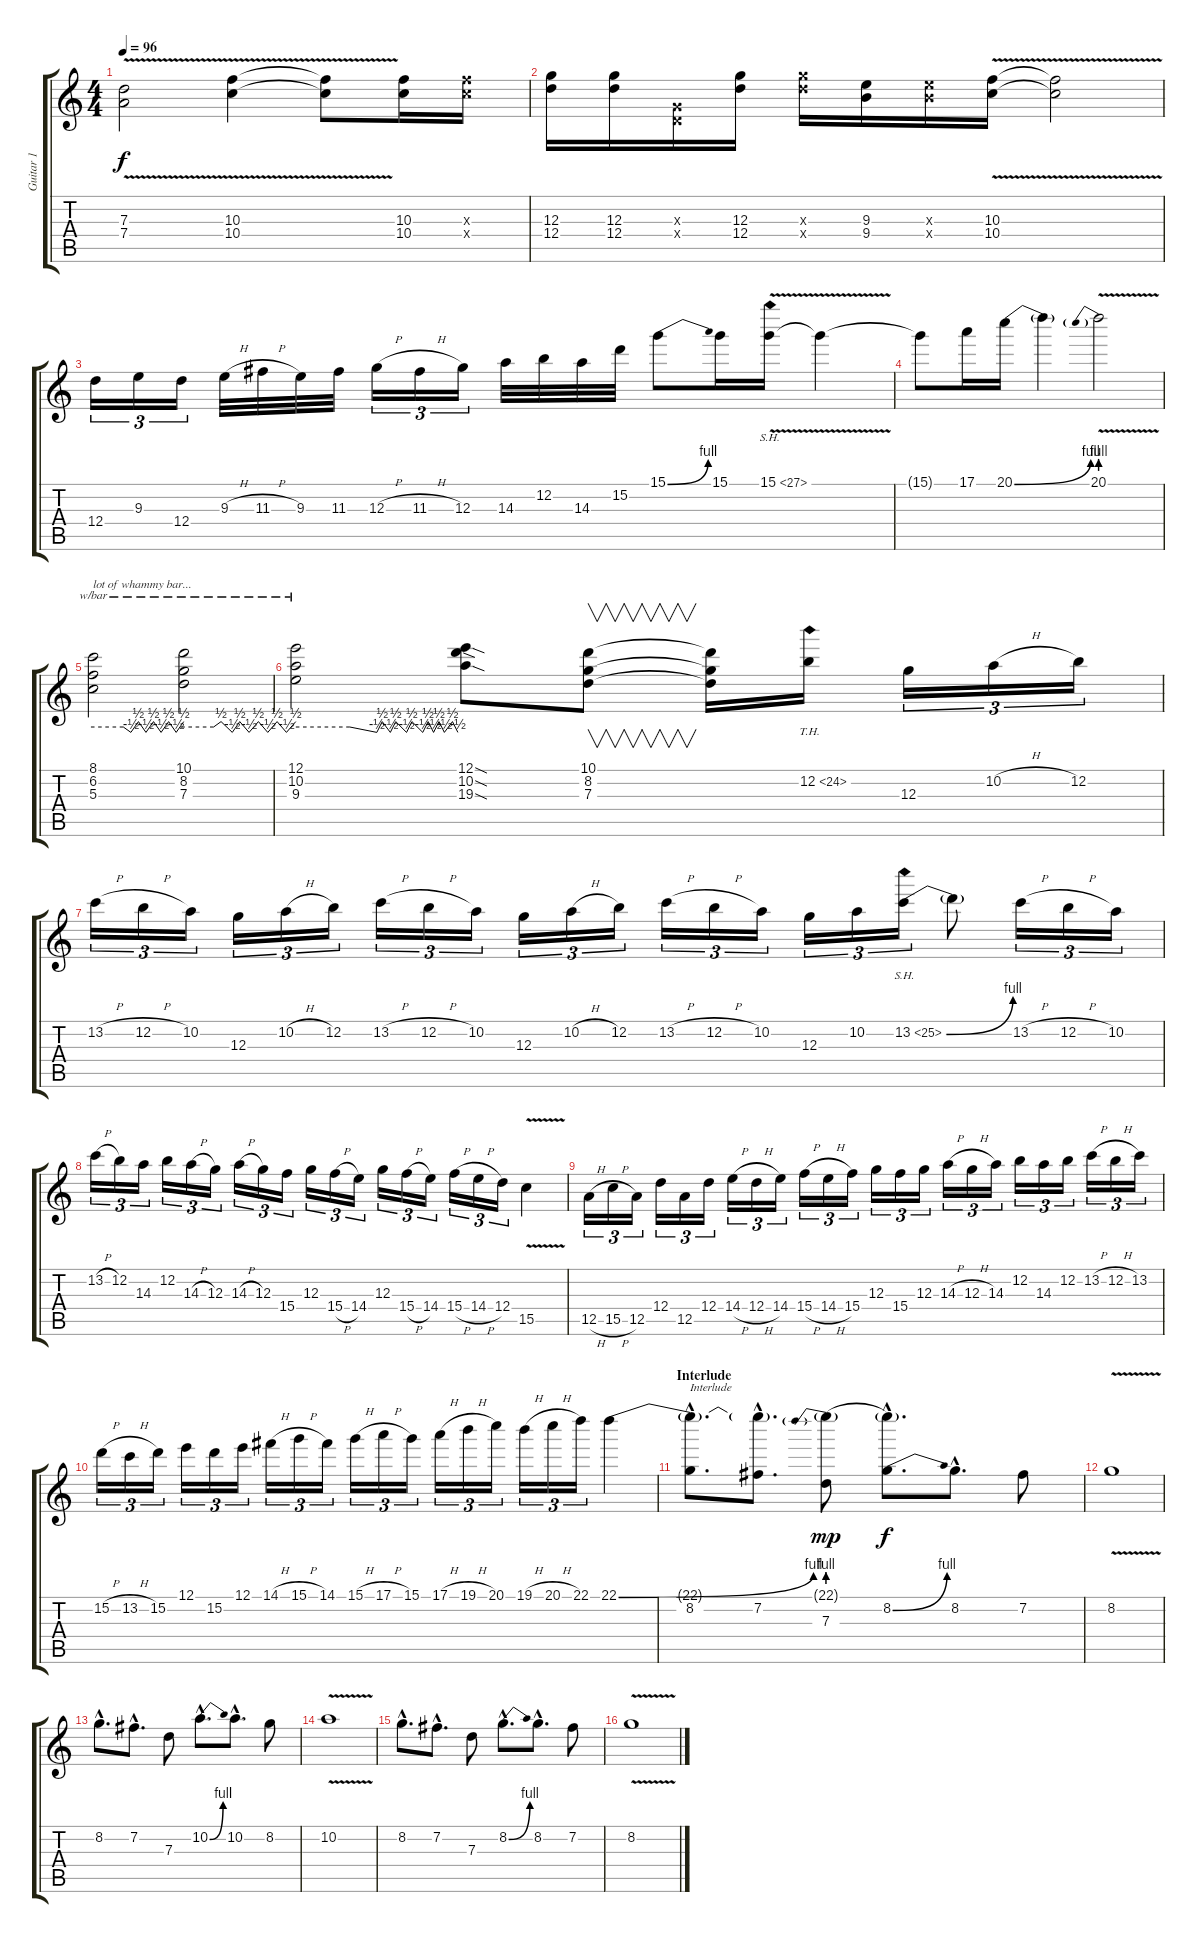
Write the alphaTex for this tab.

\track ("Guitar 1" "Guitar 1") {instrument distortionguitar}
\staff {score tabs}
\tuning (E4 B3 G3 D3 A2 E2) {hide}
\ts (4 4)
\tempo 96
\clef g2
\ks c
(7.3{v} 7.4{v}).2{dy f} (10.3{v} 10.4{v}).4 (10.3{t} 10.4{t}).8 (10.3 10.4).16 (10.3{x} 10.4{x}).16 |
(12.3 12.4).16 (12.3 12.4).16 (0.3{x} 0.4{x}).16 (12.3 12.4).16 (12.3{x} 12.4{x}).16 (9.3 9.4).16 (9.3{x} 9.4{x}).16 (10.3{v} 10.4{v}).16 (10.3{t} 10.4{t}).2 |
12.4.16{tu (3 2)} 9.3.16{tu (3 2)} 12.4.16{tu (3 2)} 9.3{h}.32 11.3{h}.32 9.3.32 11.3.32 12.3{h}.16{tu (3 2)} 11.3{h}.16{tu (3 2)} 12.3.16{tu (3 2)} 14.3.32 12.2.32 14.3.32 15.2.32 15.1{be (bend 0 0 60 4)}.8 15.1.16 15.1{sh 12 v}.16 15.1{t}.4 |
15.1{t}.8 17.1.16 20.1{be (bend 0 0 60 4)}.16 20.1{t}.4 20.1{be (prebend 0 4 60 4) v}.2 |
(8.1 6.2 5.3).2{tbe (custom default 0 0 20 0 25 -2 30 2 35 -2 40 2 45 -2 50 2 55 -2 60 2) txt "lot of whammy bar..."} (10.1 8.2 7.3).2{tbe (custom default 0 0 16 0 20 2 26 -2 30 2 35 -2 40 2 45 -2 50 2 55 -2 60 2)} |
(12.1 10.2 9.3).2{tbe (custom default 0 0 20 0 30 -2 32 2 35 -2 37 2 41 -2 43 2 47 -2 49 2 51 -2 53 2 55 -2 58 2 60 -2)} (12.1{sod} 10.2{sod} 19.3{sod}).8 (10.1 8.2 7.3).8{v} (10.1{t} 8.2{t} 7.3{t}).16 12.2{th 12}.16 12.3.16{tu (3 2)} 10.2{h}.16{tu (3 2)} 12.2.16{tu (3 2)} |
13.2{h}.16{tu (3 2)} 12.2{h}.16{tu (3 2)} 10.2.16{tu (3 2)} 12.3.16{tu (3 2)} 10.2{h}.16{tu (3 2)} 12.2.16{tu (3 2)} 13.2{h}.16{tu (3 2)} 12.2{h}.16{tu (3 2)} 10.2.16{tu (3 2)} 12.3.16{tu (3 2)} 10.2{h}.16{tu (3 2)} 12.2.16{tu (3 2)} 13.2{h}.16{tu (3 2)} 12.2{h}.16{tu (3 2)} 10.2.16{tu (3 2)} 12.3.16{tu (3 2)} 10.2.16{tu (3 2)} 13.2{be (bend 0 0 60 4) sh 12}.16{tu (3 2)} 13.2{t}.8 13.2{h}.16{tu (3 2)} 12.2{h}.16{tu (3 2)} 10.2.16{tu (3 2)} |
13.2{h}.16{tu (3 2)} 12.2.16{tu (3 2)} 14.3.16{tu (3 2)} 12.2.16{tu (3 2)} 14.3{h}.16{tu (3 2)} 12.3.16{tu (3 2)} 14.3{h}.16{tu (3 2)} 12.3.16{tu (3 2)} 15.4.16{tu (3 2)} 12.3.16{tu (3 2)} 15.4{h}.16{tu (3 2)} 14.4.16{tu (3 2)} 12.3.16{tu (3 2)} 15.4{h}.16{tu (3 2)} 14.4.16{tu (3 2)} 15.4{h}.16{tu (3 2)} 14.4{h}.16{tu (3 2)} 12.4.16{tu (3 2)} 15.5{v}.4 |
12.5{h}.16{tu (3 2)} 15.5{h}.16{tu (3 2)} 12.5.16{tu (3 2)} 12.4.16{tu (3 2)} 12.5.16{tu (3 2)} 12.4.16{tu (3 2)} 14.4{h}.16{tu (3 2)} 12.4{h}.16{tu (3 2)} 14.4.16{tu (3 2)} 15.4{h}.16{tu (3 2)} 14.4{h}.16{tu (3 2)} 15.4.16{tu (3 2)} 12.3.16{tu (3 2)} 15.4.16{tu (3 2)} 12.3.16{tu (3 2)} 14.3{h}.16{tu (3 2)} 12.3{h}.16{tu (3 2)} 14.3.16{tu (3 2)} 12.2.16{tu (3 2)} 14.3.16{tu (3 2)} 12.2.16{tu (3 2)} 13.2{h}.16{tu (3 2)} 12.2{h}.16{tu (3 2)} 13.2.16{tu (3 2)} |
15.2{h}.16{tu (3 2)} 13.2{h}.16{tu (3 2)} 15.2.16{tu (3 2)} 12.1.16{tu (3 2)} 15.2.16{tu (3 2)} 12.1.16{tu (3 2)} 14.1{h}.16{tu (3 2)} 15.1{h}.16{tu (3 2)} 14.1.16{tu (3 2)} 15.1{h}.16{tu (3 2)} 17.1{h}.16{tu (3 2)} 15.1.16{tu (3 2)} 17.1{h}.16{tu (3 2)} 19.1{h}.16{tu (3 2)} 20.1.16{tu (3 2)} 19.1{h}.16{tu (3 2)} 20.1{h}.16{tu (3 2)} 22.1.16{tu (3 2)} 22.1{be (bend 0 0 60 4)}.4 |
\section ("" "Interlude")
(22.1{hac t} 8.2{hac}).8{d txt "Interlude"} (22.1{hac t} 7.2{hac}).8{d} (22.1{be (prebend 0 4 60 4) g} 7.3).8{dy mp} (22.1{hac t} 8.2{be (bend 0 0 60 4) hac}).8{d dy f} 8.2{hac}.8{d} 7.2.8 |
8.2{v}.1 |
8.2{hac}.8{d} 7.2{hac}.8{d} 7.3.8 10.2{be (bend 0 0 60 4) hac}.8{d} 10.2{hac}.8{d} 8.2.8 |
10.2{v}.1 |
8.2{hac}.8{d} 7.2{hac}.8{d} 7.3.8 8.2{be (bend 0 0 60 4) hac}.8{d} 8.2{hac}.8{d} 7.2.8 |
8.2{v}.1
